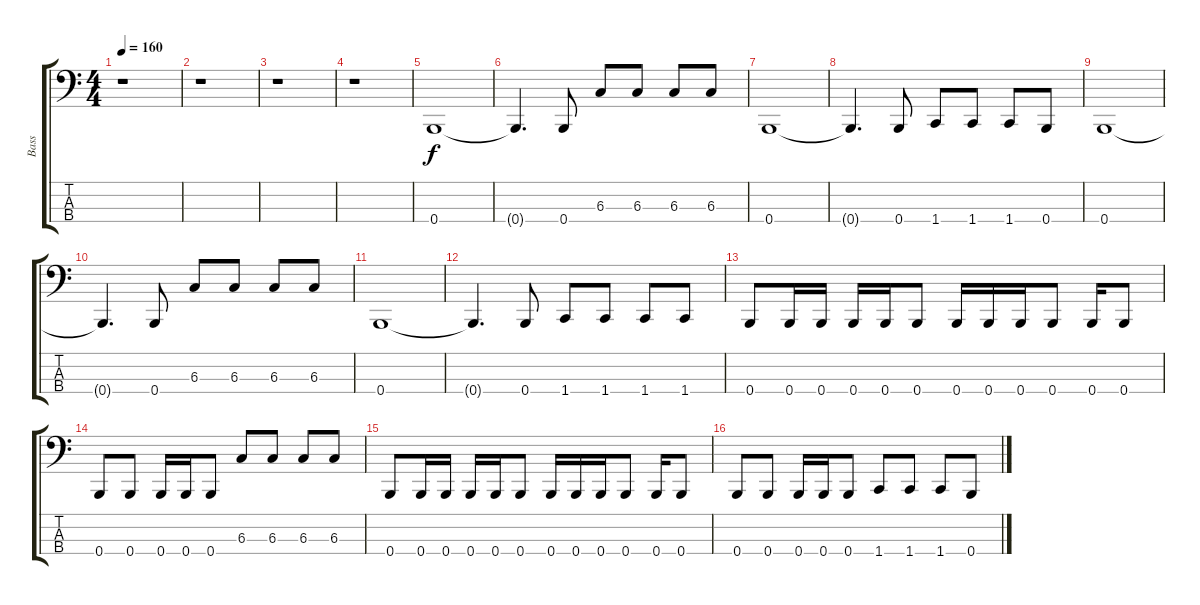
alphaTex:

\track ("Bass" "Bass") {instrument electricbasspick}
\staff {score tabs}
\tuning (E2 B1 Gb1 B0) {hide}
\ts (4 4)
\tempo 160
\clef f4
\ks c
r.1{dy f} |
r.1 |
r.1 |
r.1 |
0.4.1 |
0.4{t}.4{d} 0.4.8 6.3.8 6.3.8 6.3.8 6.3.8 |
0.4.1 |
0.4{t}.4{d} 0.4.8 1.4.8 1.4.8 1.4.8 0.4.8 |
0.4.1 |
0.4{t}.4{d} 0.4.8 6.3.8 6.3.8 6.3.8 6.3.8 |
0.4.1 |
0.4{t}.4{d} 0.4.8 1.4.8 1.4.8 1.4.8 1.4.8 |
0.4.8 0.4.16 0.4.16 0.4.16 0.4.16 0.4.8 0.4.16 0.4.16 0.4.16 0.4.8 0.4.16 0.4.8 |
0.4.8 0.4.8 0.4.16 0.4.16 0.4.8 6.3.8 6.3.8 6.3.8 6.3.8 |
0.4.8 0.4.16 0.4.16 0.4.16 0.4.16 0.4.8 0.4.16 0.4.16 0.4.16 0.4.8 0.4.16 0.4.8 |
0.4.8 0.4.8 0.4.16 0.4.16 0.4.8 1.4.8 1.4.8 1.4.8 0.4.8
